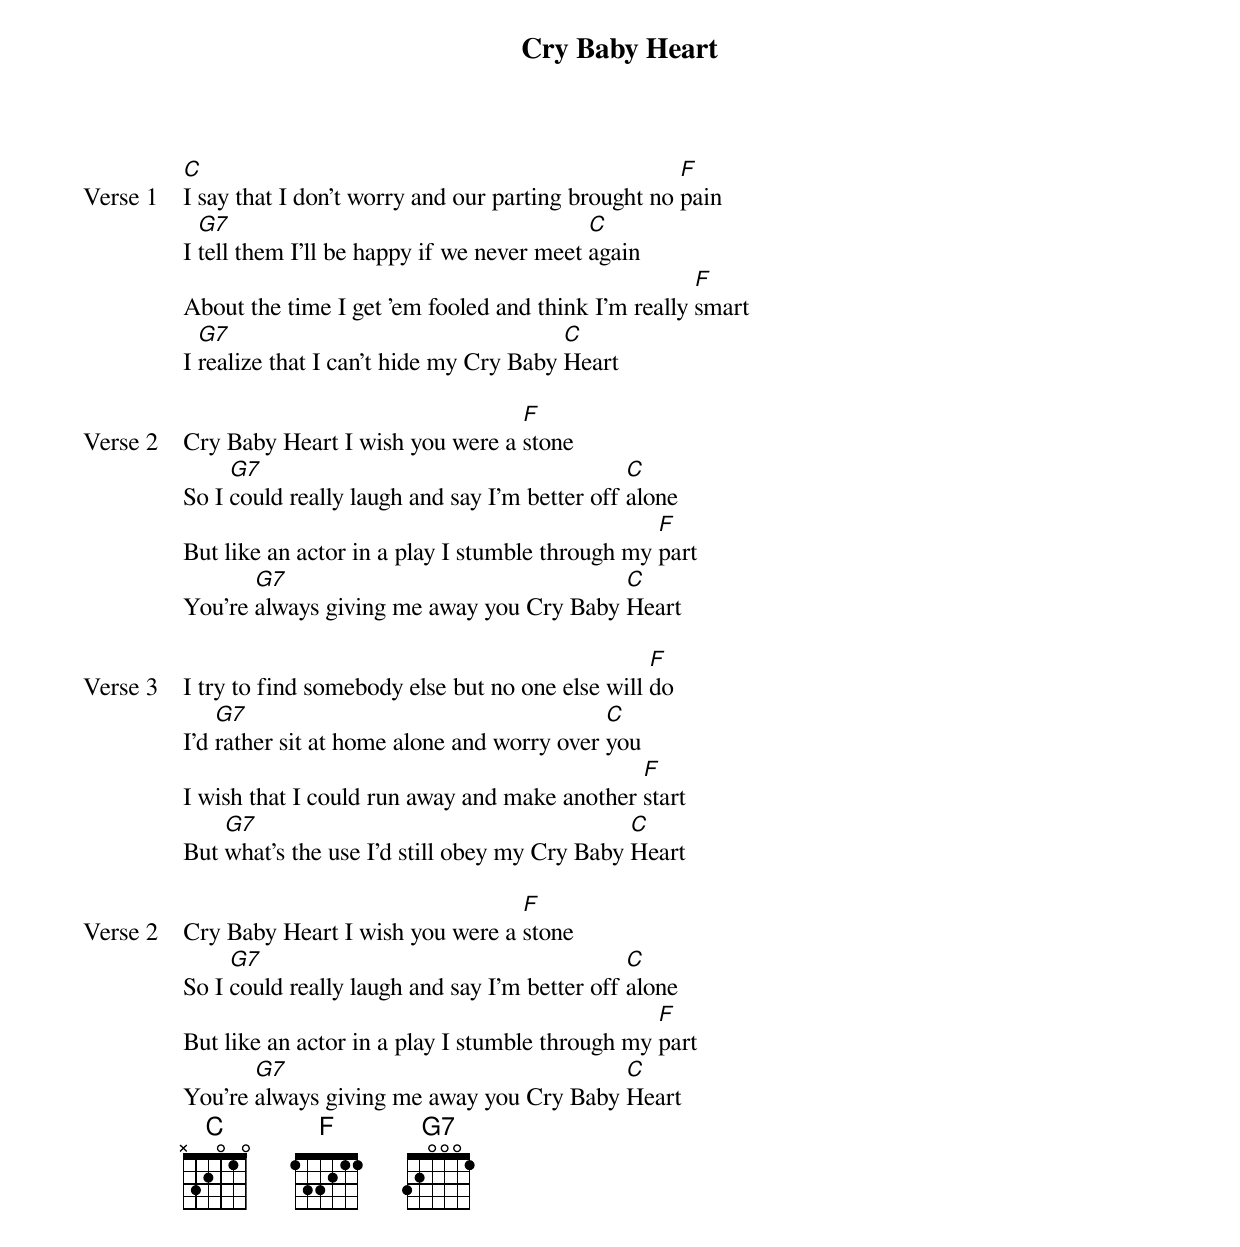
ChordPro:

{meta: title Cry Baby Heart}
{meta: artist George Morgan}
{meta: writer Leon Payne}

{start_of_verse: Verse 1}
[C]I say that I don't worry and our parting brought no [F]pain
I [G7]tell them I'll be happy if we never meet [C]again
About the time I get 'em fooled and think I'm really [F]smart
I [G7]realize that I can't hide my Cry Baby [C]Heart
{end_of_verse}

{start_of_verse: Verse 2}
Cry Baby Heart I wish you were a [F]stone
So I [G7]could really laugh and say I'm better off [C]alone
But like an actor in a play I stumble through my [F]part
You're [G7]always giving me away you Cry Baby [C]Heart
{end_of_verse}

{start_of_verse: Verse 3}
I try to find somebody else but no one else will [F]do
I'd [G7]rather sit at home alone and worry over [C]you
I wish that I could run away and make another [F]start
But [G7]what's the use I'd still obey my Cry Baby [C]Heart
{end_of_verse}

{start_of_verse: Verse 2}
Cry Baby Heart I wish you were a [F]stone
So I [G7]could really laugh and say I'm better off [C]alone
But like an actor in a play I stumble through my [F]part
You're [G7]always giving me away you Cry Baby [C]Heart
{end_of_verse}
